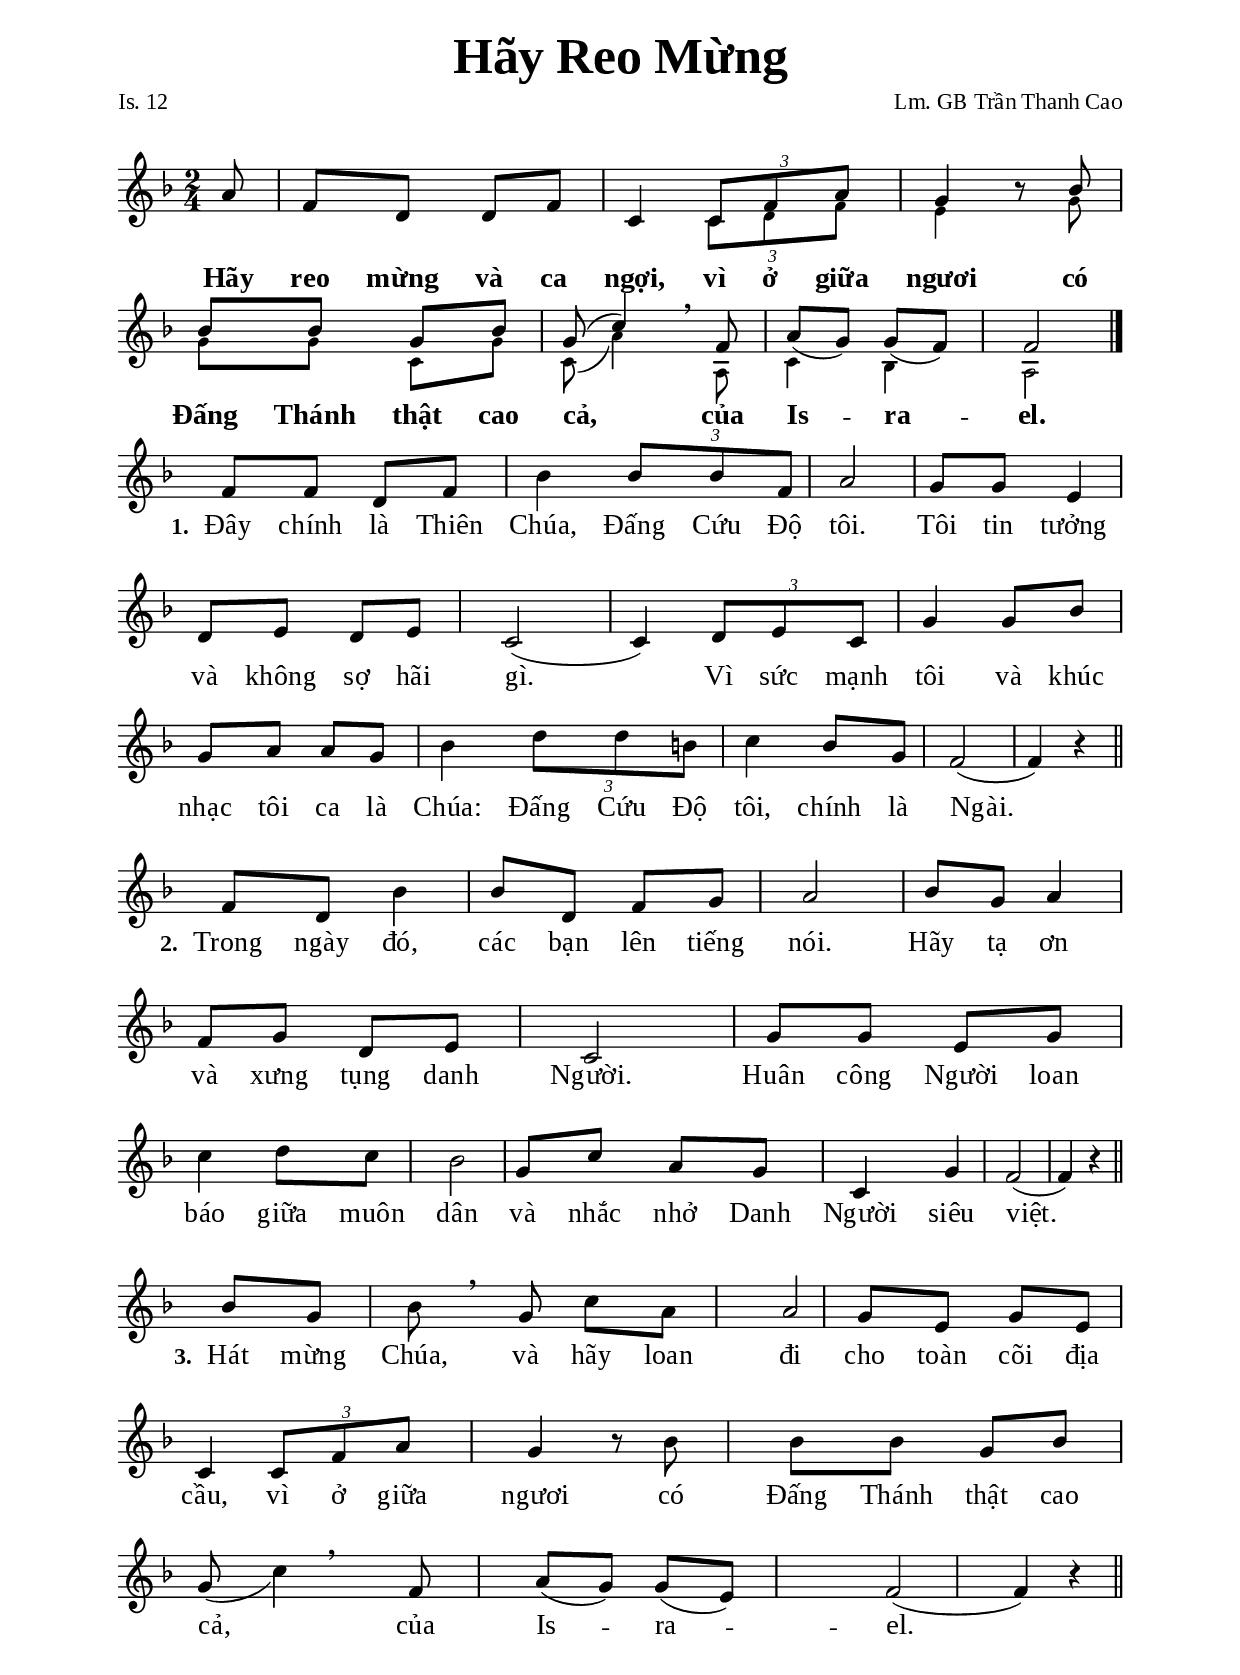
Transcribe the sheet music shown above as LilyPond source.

% Cài đặt chung
\version "2.22.1"
\include "english.ly"

\header {
  title = \markup { \fontsize #3 "Hãy Reo Mừng" }
  poet = "Is. 12"
  composer = "Lm. GB Trần Thanh Cao"
  arranger = " "
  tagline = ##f
}

\paper {
  #(set-paper-size "a4")
  top-margin = 10\mm
  bottom-margin = 10\mm
  left-margin = 20\mm
  right-margin = 20\mm
  indent = #0
  #(define fonts
    (make-pango-font-tree
      "Liberation Serif"
      "Liberation Serif"
      "Liberation Serif"
      (/ 20 20)))
  %page-count = #1
  system-system-spacing = #'((basic-distance . 13))
  score-system-spacing = #'((basic-distance . 14))
}

% Nhạc điệp khúc
nhacDiepKhucSop = \relative c' {
  \partial 8 a'8 |
  f d d f |
  c4 \tuplet 3/2 { c8 f a } |
  g4 r8 bf |
  bf bf g bf |
  g (c4) \breathe f,8 |
  a _(g) g _(f) |
  f2 \bar "|."
}

nhacDiepKhucBas = \relative c' {
  \skip 8
  \skip 2
  \skip 4 \tuplet 3/2 { c8 d f } |
  e4 r8 g |
  g g c, g' |
  c, (a'4) a,8 |
  c4 bf4 |
  a2
}

% Nhạc phiên khúc
nhacPhienKhucMot = \relative c' {
  f8 f d f |
  bf4 \tuplet 3/2 { bf8 bf f } |
  a2 g8 g e4 |
  d8 e d e |
  c2 ( |
  c4) \tuplet 3/2 { d8 e c } |
  g'4 g8 bf |
  g a a g |
  bf4 \tuplet 3/2 { d8 d b! } |
  c4 bf8 g |
  f2 ( |
  f4) r \bar "||"
}

nhacPhienKhucHai = \relative c' {
  f8 d bf'4 |
  bf8 d, f g |
  a2 |
  bf8 g a4 |
  f8 g d e |
  c2 |
  g'8 g e g |
  c4 d8 c |
  bf2 |
  g8 c a g |
  c,4 g' |
  f2 ( |
  f4) r \bar "||"
}

nhacPhienKhucBa = \relative c' {
  \partial 4 bf'8 g |
  bf \breathe g c a |
  a2 |
  g8 e g e |
  c4 \tuplet 3/2 { c8 f a } |
  g4 r8 bf |
  bf bf g bf |
  g _(c4) \breathe f,8 |
  a (g) g (e) |
  f2 ( |
  f4) r \bar "||"
}

% Lời điệp khúc
loiDiepKhuc = \lyricmode {
  Hãy reo mừng và ca ngợi,
  vì ở giữa ngươi có Đấng Thánh thật cao cả,
  của Is -- ra -- el.
}

% Lời phiên khúc
loiPhienKhucMot = \lyricmode {
  \set stanza = #"1. "
  Đây chính là Thiên Chúa, Đấng Cứu Độ tôi.
  Tôi tin tưởng và không sợ hãi gì.
  Vì sức mạnh tôi và khúc nhạc tôi ca là Chúa:
  Đấng Cứu Độ tôi, chính là Ngài.
}

loiPhienKhucHai = \lyricmode {
  \set stanza = #"2. "
  Trong ngày đó, các bạn lên tiếng nói.
  Hãy tạ ơn và xưng tụng danh Người.
  Huân công Người loan báo giữa muôn dân
  và nhắc nhở Danh Người siêu việt.
}

loiPhienKhucBa = \lyricmode {
  \set stanza = #"3. "
  Hát mừng Chúa, và hãy loan đi cho toàn cõi địa cầu,
  vì ở giữa ngươi có Đấng Thánh thật cao cả,
  của Is -- ra -- el.
}


% Dàn trang
\score {
  \new ChoirStaff <<
    \new Staff = diepKhuc \with {
        \consists "Merge_rests_engraver"
        %\magnifyStaff #(magstep +1)
      }
      <<
      \new Voice = beSop {
        \voiceOne \key f \major \time 2/4 \nhacDiepKhucSop
      }
      \new Voice = beBas {
        \override NoteHead.font-size = #-2
        \voiceTwo \key f \major \time 2/4 \nhacDiepKhucBas
      }
    >>
    \new Lyrics \lyricsto beSop \loiDiepKhuc
  >>
  \layout {
    \override Lyrics.LyricText.font-series = #'bold
    \override Lyrics.LyricText.font-size = #+2
    \override Lyrics.LyricSpace.minimum-distance = #3.5
    \override Score.BarNumber.break-visibility = ##(#f #f #f)
    \override Score.SpacingSpanner.uniform-stretching = ##t
  }
}

\score {
  \new ChoirStaff <<
    \new Staff = phienKhuc \with {
        %\magnifyStaff #(magstep +1)
      }
      <<
      \new Voice = beSop {
        \key f \major \time 2/4 \nhacPhienKhucMot
      }
    >>
    \new Lyrics \lyricsto beSop \loiPhienKhucMot
  >>
  \layout {
    \override Staff.TimeSignature.transparent = ##t
    \override Lyrics.LyricText.font-size = #+2
    \override Lyrics.LyricSpace.minimum-distance = #2.5
    \override Score.BarNumber.break-visibility = ##(#f #f #f)
    \override Score.SpacingSpanner.uniform-stretching = ##t
  }
}

\score {
  \new ChoirStaff <<
    \new Staff = phienKhuc \with {
        %\magnifyStaff #(magstep +1)
      }
      <<
      \new Voice = beSop {
        \key f \major \time 2/4 \nhacPhienKhucHai
      }
    >>
    \new Lyrics \lyricsto beSop \loiPhienKhucHai
  >>
  \layout {
    \override Staff.TimeSignature.transparent = ##t
    \override Lyrics.LyricText.font-size = #+2
    \override Lyrics.LyricSpace.minimum-distance = #3
    \override Score.BarNumber.break-visibility = ##(#f #f #f)
    \override Score.SpacingSpanner.uniform-stretching = ##t
  }
}

\score {
  \new ChoirStaff <<
    \new Staff = phienKhuc \with {
        %\magnifyStaff #(magstep +1)
      }
      <<
      \new Voice = beSop {
        \key f \major \time 2/4 \nhacPhienKhucBa
      }
    >>
    \new Lyrics \lyricsto beSop \loiPhienKhucBa
  >>
  \layout {
    \override Staff.TimeSignature.transparent = ##t
    \override Lyrics.LyricText.font-size = #+2
    \override Lyrics.LyricSpace.minimum-distance = #3
    \override Score.BarNumber.break-visibility = ##(#f #f #f)
    \override Score.SpacingSpanner.uniform-stretching = ##t
    \override Score.SpacingSpanner packed-spacing = ##t
  }
}
